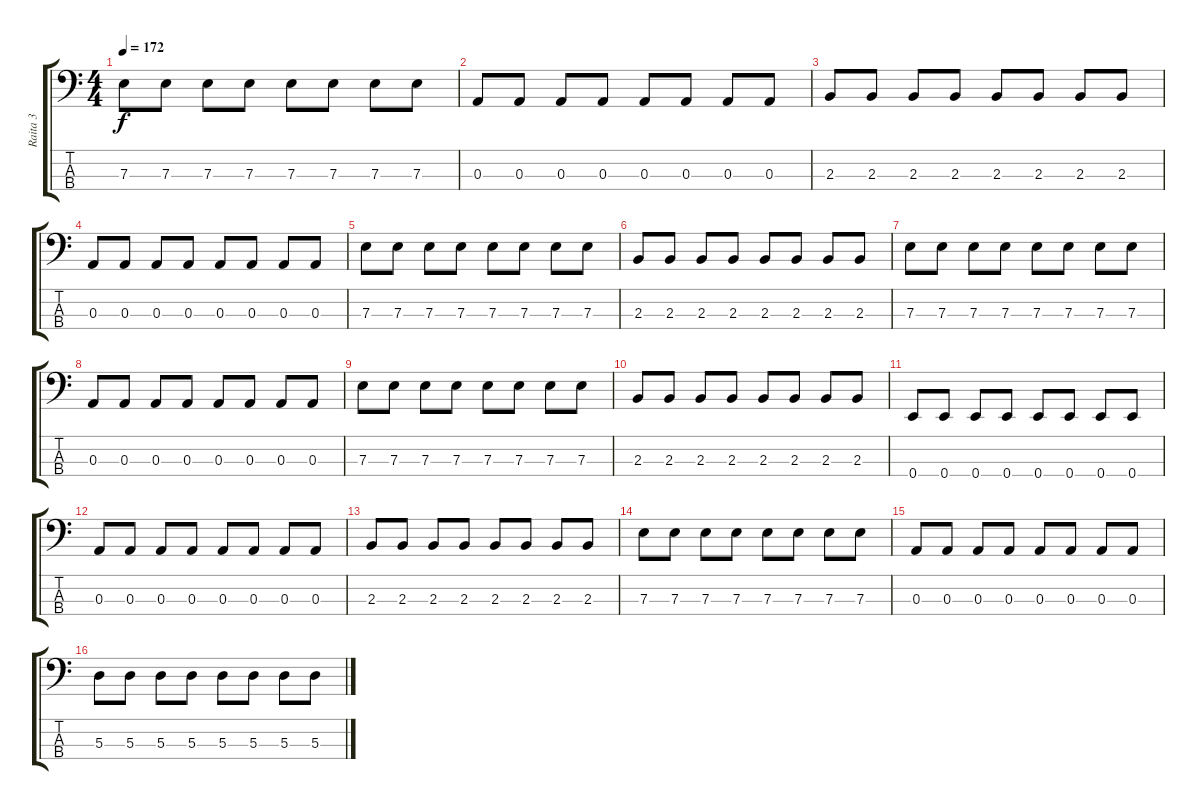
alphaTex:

\track ("Raita 3" "Raita 3") {instrument electricbassfinger}
\staff {score tabs}
\tuning (G2 D2 A1 E1) {hide}
\ts (4 4)
\tempo 172
\clef f4
\ks c
7.3.8{dy f} 7.3.8 7.3.8 7.3.8 7.3.8 7.3.8 7.3.8 7.3.8 |
0.3.8 0.3.8 0.3.8 0.3.8 0.3.8 0.3.8 0.3.8 0.3.8 |
2.3.8 2.3.8 2.3.8 2.3.8 2.3.8 2.3.8 2.3.8 2.3.8 |
0.3.8 0.3.8 0.3.8 0.3.8 0.3.8 0.3.8 0.3.8 0.3.8 |
7.3.8 7.3.8 7.3.8 7.3.8 7.3.8 7.3.8 7.3.8 7.3.8 |
2.3.8 2.3.8 2.3.8 2.3.8 2.3.8 2.3.8 2.3.8 2.3.8 |
7.3.8 7.3.8 7.3.8 7.3.8 7.3.8 7.3.8 7.3.8 7.3.8 |
0.3.8 0.3.8 0.3.8 0.3.8 0.3.8 0.3.8 0.3.8 0.3.8 |
7.3.8 7.3.8 7.3.8 7.3.8 7.3.8 7.3.8 7.3.8 7.3.8 |
2.3.8 2.3.8 2.3.8 2.3.8 2.3.8 2.3.8 2.3.8 2.3.8 |
0.4.8 0.4.8 0.4.8 0.4.8 0.4.8 0.4.8 0.4.8 0.4.8 |
0.3.8 0.3.8 0.3.8 0.3.8 0.3.8 0.3.8 0.3.8 0.3.8 |
2.3.8 2.3.8 2.3.8 2.3.8 2.3.8 2.3.8 2.3.8 2.3.8 |
7.3.8 7.3.8 7.3.8 7.3.8 7.3.8 7.3.8 7.3.8 7.3.8 |
0.3.8 0.3.8 0.3.8 0.3.8 0.3.8 0.3.8 0.3.8 0.3.8 |
5.3.8 5.3.8 5.3.8 5.3.8 5.3.8 5.3.8 5.3.8 5.3.8
